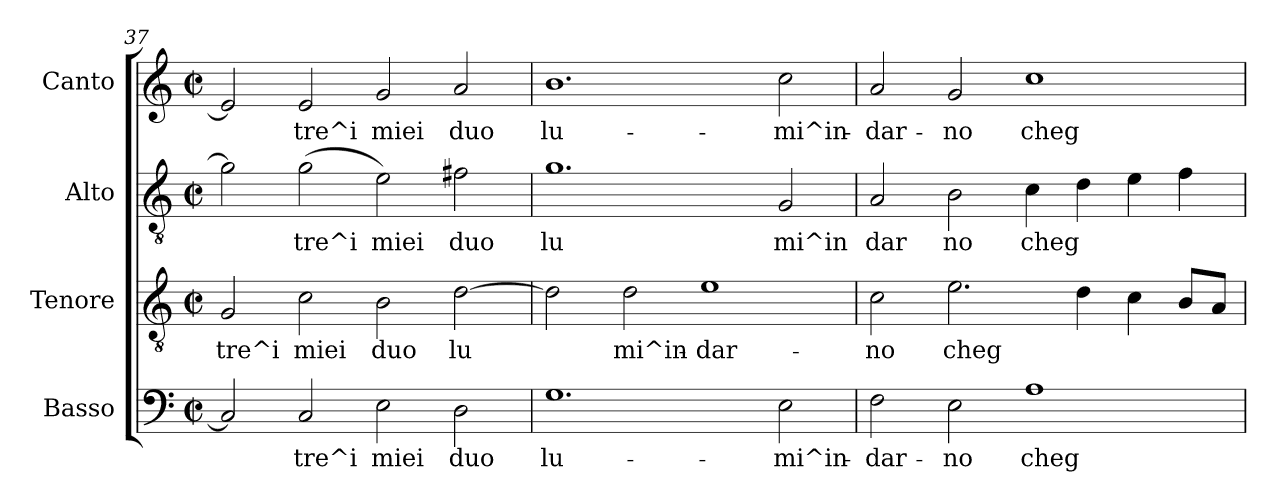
**kern	**text	**kern	**text	**kern	**text	**kern	**text
*part4	*part4	*part3	*part3	*part2	*part2	*part1	*part1
*staff4	*staff4	*staff3	*staff3	*staff2	*staff2	*staff1	*staff1
*I"Basso	*	*I"Tenore	*	*I"Alto	*	*I"Canto	*
*I'Basso	*	*I'Tenore	*	*I'Alto	*	*I'Canto	*
*clefF4	*	*clefGv2	*	*clefGv2	*	*clefG2	*
*k[]	*	*k[]	*	*k[]	*	*k[]	*
*C:	*	*C:	*	*C:	*	*C:	*
*M2/2	*	*M2/2	*	*M2/2	*	*M2/2	*
*met(c|)	*	*met(c|)	*	*met(c|)	*	*met(c|)	*
=37	=37	=37	=37	=37	=37	=37	=37
!	!LO:LY:b:cj	!	!LO:LY:b:cj	!	!LO:LY:b:cj	!	!LO:LY:b:cj
2C/]	--	2G/	-tre^i	2g\]	.	2e/]	--
!	!LO:LY:b:cj	!	!LO:LY:b:cj	!	!LO:LY:b:cj	!	!LO:LY:b:cj
2C/	-tre^i	2c\	miei	(<2g\	tre^i	2e/	-tre^i
!	!LO:LY:b:cj	!	!LO:LY:b:cj	!	!LO:LY:b:cj	!	!LO:LY:b:cj
2E\	miei	2B\	duo	2e\)	miei	2g/	miei
!	!LO:LY:b:cj	!	!LO:LY:b:cj	!	!LO:LY:b:cj	!	!LO:LY:b:cj
2D\	duo	[>2d\	lu-	2f#X\	duo	2a/	duo
=38	=38	=38	=38	=38	=38	=38	=38
!	!LO:LY:b:cj	!	!LO:LY:b:cj	!	!LO:LY:b:cj	!	!LO:LY:b:cj
1.G	lu-	2d\]	--	1.g	lu	1.b	lu-
!	!	!	!LO:LY:b:cj	!	!	!	!
.	.	2d\	-mi^in-	.	.	.	.
!	!	!	!LO:LY:b:cj	!	!	!	!
.	.	1e	-dar-	.	.	.	.
!	!LO:LY:b:cj	!	!	!	!LO:LY:b:cj	!	!LO:LY:b:cj
2E\	-mi^in-	.	.	2G/	mi^in	2cc\	-mi^in-
=39	=39	=39	=39	=39	=39	=39	=39
!	!LO:LY:b:cj	!	!LO:LY:b:cj	!	!LO:LY:b:cj	!	!LO:LY:b:cj
2F\	-dar-	2c\	-no	2A/	dar	2a/	-dar-
!	!LO:LY:b:cj	!	!LO:LY:b:cj	!	!LO:LY:b:cj	!	!LO:LY:b:cj
2E\	-no	2.e\	cheg-	2B\	no	2g/	-no
!	!LO:LY:b:cj	!	!	!	!LO:LY:b:cj	!	!LO:LY:b:cj
1A	cheg-	.	.	4c\	cheg	1cc	cheg-
!	!	!	!LO:LY:b:cj	!	!LO:LY:b:cj	!	!
.	.	4d\	--	4d\	.	.	.
!	!	!	!LO:LY:b:cj	!	!LO:LY:b:cj	!	!
.	.	4c\	--	4e\	.	.	.
!	!	!	!LO:LY:b:cj	!	!LO:LY:b:cj	!	!
.	.	8B/L	--	4f\	.	.	.
!	!	!	!LO:LY:b:cj	!	!	!	!
.	.	8A/J	--	.	.	.	.
=	=	=	=	=	=	=	=
*-	*-	*-	*-	*-	*-	*-	*-
